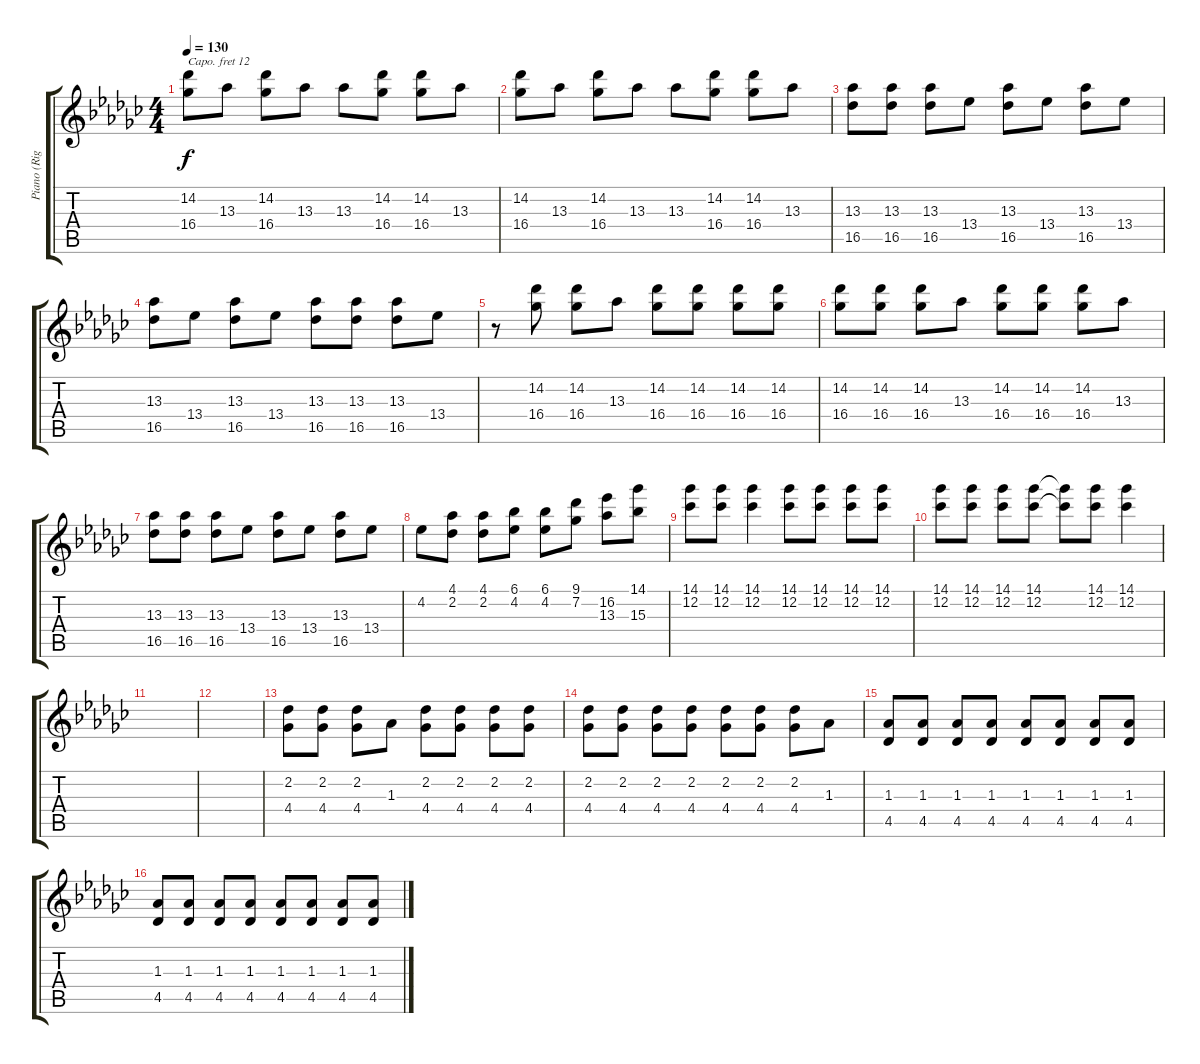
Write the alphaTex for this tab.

\track ("Piano (Right Hand)" "Piano (Rig") {instrument acousticgrandpiano}
\staff {score tabs}
\capo 12
\tuning (E4 B3 G3 D3 A2 E2) {hide}
\ts (4 4)
\tempo 130
\clef g2
\ks gb
(14.2 16.4).8{dy f} 13.3.8 (14.2 16.4).8 13.3.8 13.3.8 (14.2 16.4).8 (14.2 16.4).8 13.3.8 |
(14.2 16.4).8 13.3.8 (14.2 16.4).8 13.3.8 13.3.8 (14.2 16.4).8 (14.2 16.4).8 13.3.8 |
(13.3 16.5).8 (13.3 16.5).8 (13.3 16.5).8 13.4.8 (13.3 16.5).8 13.4.8 (13.3 16.5).8 13.4.8 |
(13.3 16.5).8 13.4.8 (13.3 16.5).8 13.4.8 (13.3 16.5).8 (13.3 16.5).8 (13.3 16.5).8 13.4.8 |
r.8 (14.2 16.4).8 (14.2 16.4).8 13.3.8 (14.2 16.4).8 (14.2 16.4).8 (14.2 16.4).8 (14.2 16.4).8 |
(14.2 16.4).8 (14.2 16.4).8 (14.2 16.4).8 13.3.8 (14.2 16.4).8 (14.2 16.4).8 (14.2 16.4).8 13.3.8 |
(13.3 16.5).8 (13.3 16.5).8 (13.3 16.5).8 13.4.8 (13.3 16.5).8 13.4.8 (13.3 16.5).8 13.4.8 |
4.2.8 (4.1 2.2).8 (4.1 2.2).8 (6.1 4.2).8 (6.1 4.2).8 (9.1 7.2).8 (16.2 13.3).8 (14.1 15.3).8 |
(14.1 12.2).8 (14.1 12.2).8 (14.1 12.2).4 (14.1 12.2).8 (14.1 12.2).8 (14.1 12.2).8 (14.1 12.2).8 |
(14.1 12.2).8 (14.1 12.2).8 (14.1 12.2).8 (14.1 12.2).8 (14.1{t} 12.2{t}).8 (14.1 12.2).8 (14.1 12.2).4 |
|
|
(2.2 4.4).8 (2.2 4.4).8 (2.2 4.4).8 1.3.8 (2.2 4.4).8 (2.2 4.4).8 (2.2 4.4).8 (2.2 4.4).8 |
(2.2 4.4).8 (2.2 4.4).8 (2.2 4.4).8 (2.2 4.4).8 (2.2 4.4).8 (2.2 4.4).8 (2.2 4.4).8 1.3.8 |
(1.3 4.5).8 (1.3 4.5).8 (1.3 4.5).8 (1.3 4.5).8 (1.3 4.5).8 (1.3 4.5).8 (1.3 4.5).8 (1.3 4.5).8 |
(1.3 4.5).8 (1.3 4.5).8 (1.3 4.5).8 (1.3 4.5).8 (1.3 4.5).8 (1.3 4.5).8 (1.3 4.5).8 (1.3 4.5).8
